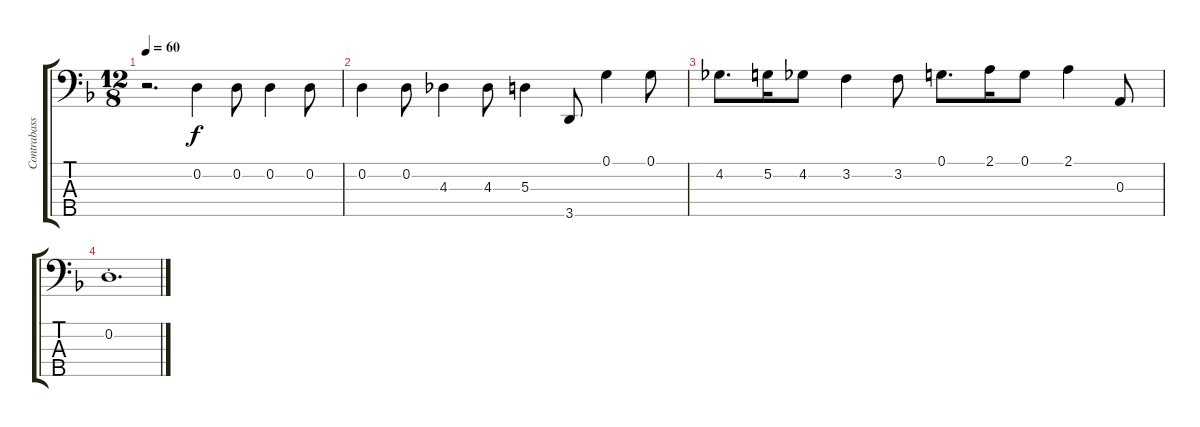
\track ("Contrabass" "Contrabass") {instrument contrabass}
\staff {score tabs}
\tuning (G2 D2 A1 E1 B0) {hide}
\ts (12 8)
\tempo 60
\clef f4
\ks f
r.2{d dy p} 0.2.4{dy f} 0.2.8 0.2.4 0.2.8 |
0.2.4 0.2.8 4.3.4 4.3.8 5.3.4 3.5.8 0.1.4 0.1.8 |
4.2.8{d} 5.2.16 4.2.8 3.2.4 3.2.8 0.1.8{d} 2.1.16 0.1.8 2.1.4 0.3.8 |
0.2{st}.1{d}
